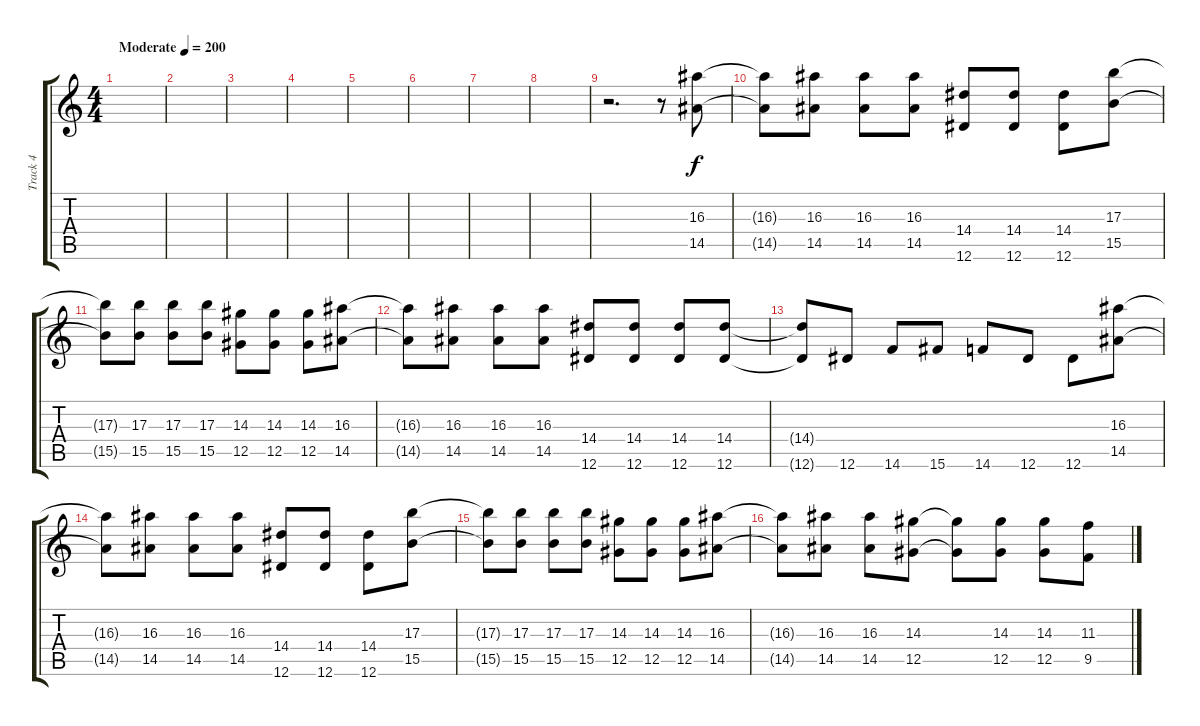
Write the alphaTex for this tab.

\track ("Track 4" "Track 4") {instrument distortionguitar}
\staff {score tabs}
\tuning (Eb4 Bb3 Gb3 Db3 Ab2 Eb2) {hide}
\ts (4 4)
\tempo (200 "Moderate")
\clef g2
\ks c
|
|
|
|
|
|
|
|
r.2{d} r.8 (16.3 14.5).8 |
(16.3{t} 14.5{t}).8 (16.3 14.5).8 (16.3 14.5).8 (16.3 14.5).8 (14.4 12.6).8 (14.4 12.6).8 (14.4 12.6).8 (17.3 15.5).8 |
(17.3{t} 15.5{t}).8 (17.3 15.5).8 (17.3 15.5).8 (17.3 15.5).8 (14.3 12.5).8 (14.3 12.5).8 (14.3 12.5).8 (16.3 14.5).8 |
(16.3{t} 14.5{t}).8 (16.3 14.5).8 (16.3 14.5).8 (16.3 14.5).8 (14.4 12.6).8 (14.4 12.6).8 (14.4 12.6).8 (14.4 12.6).8 |
(14.4{t} 12.6{t}).8 12.6.8 14.6.8 15.6.8 14.6.8 12.6.8 12.6.8 (16.3 14.5).8 |
(16.3{t} 14.5{t}).8 (16.3 14.5).8 (16.3 14.5).8 (16.3 14.5).8 (14.4 12.6).8 (14.4 12.6).8 (14.4 12.6).8 (17.3 15.5).8 |
(17.3{t} 15.5{t}).8 (17.3 15.5).8 (17.3 15.5).8 (17.3 15.5).8 (14.3 12.5).8 (14.3 12.5).8 (14.3 12.5).8 (16.3 14.5).8 |
(16.3{t} 14.5{t}).8 (16.3 14.5).8 (16.3 14.5).8 (14.3 12.5).8 (14.3{t} 12.5{t}).8 (14.3 12.5).8 (14.3 12.5).8 (11.3 9.5).8
